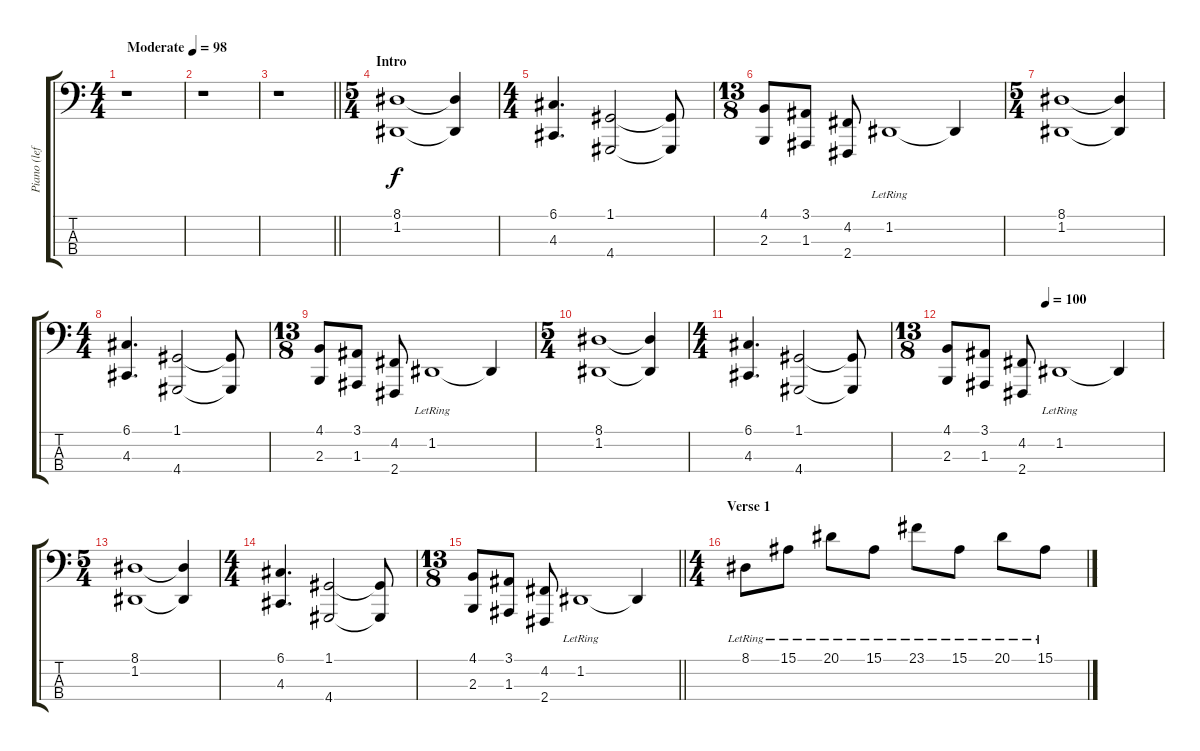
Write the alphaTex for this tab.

\track ("Piano (left)" "Piano (lef") {instrument acousticgrandpiano}
\staff {score tabs}
\tuning (G2 D2 A1 E1) {hide}
\ts (4 4)
\tempo (98 "Moderate")
\clef f4
\ks c
r.1{dy f instrument acousticgrandpiano} |
r.1 |
\barLineRight lightlight
r.1 |
\ts (5 4)
\section ("" "Intro")
(8.1 1.2).1 (8.1{t} 1.2{t}).4 |
\ts (4 4)
(6.1 4.3).4{d} (1.1 4.4).2 (1.1{t} 4.4{t}).8 |
\ts (13 8)
(4.1 2.3).8 (3.1 1.3).8 (4.2 2.4).8 1.2{lr}.1 1.2{t}.4 |
\ts (5 4)
(8.1 1.2).1 (8.1{t} 1.2{t}).4 |
\ts (4 4)
(6.1 4.3).4{d} (1.1 4.4).2 (1.1{t} 4.4{t}).8 |
\ts (13 8)
(4.1 2.3).8 (3.1 1.3).8 (4.2 2.4).8 1.2{lr}.1 1.2{t}.4 |
\ts (5 4)
(8.1 1.2).1 (8.1{t} 1.2{t}).4 |
\ts (4 4)
(6.1 4.3).4{d} (1.1 4.4).2 (1.1{t} 4.4{t}).8 |
\ts (13 8)
\tempo (100 0.46153846153846156)
(4.1 2.3).8 (3.1 1.3).8 (4.2 2.4).8 1.2{lr}.1 1.2{t}.4 |
\ts (5 4)
(8.1 1.2).1 (8.1{t} 1.2{t}).4 |
\ts (4 4)
(6.1 4.3).4{d} (1.1 4.4).2 (1.1{t} 4.4{t}).8 |
\ts (13 8)
\barLineRight lightlight
(4.1 2.3).8 (3.1 1.3).8 (4.2 2.4).8 1.2{lr}.1 1.2{t}.4 |
\ts (4 4)
\section ("" "Verse 1")
8.1{lr}.8 15.1{lr}.8 20.1{lr}.8 15.1{lr}.8 23.1{lr}.8 15.1{lr}.8 20.1{lr}.8 15.1{lr}.8
